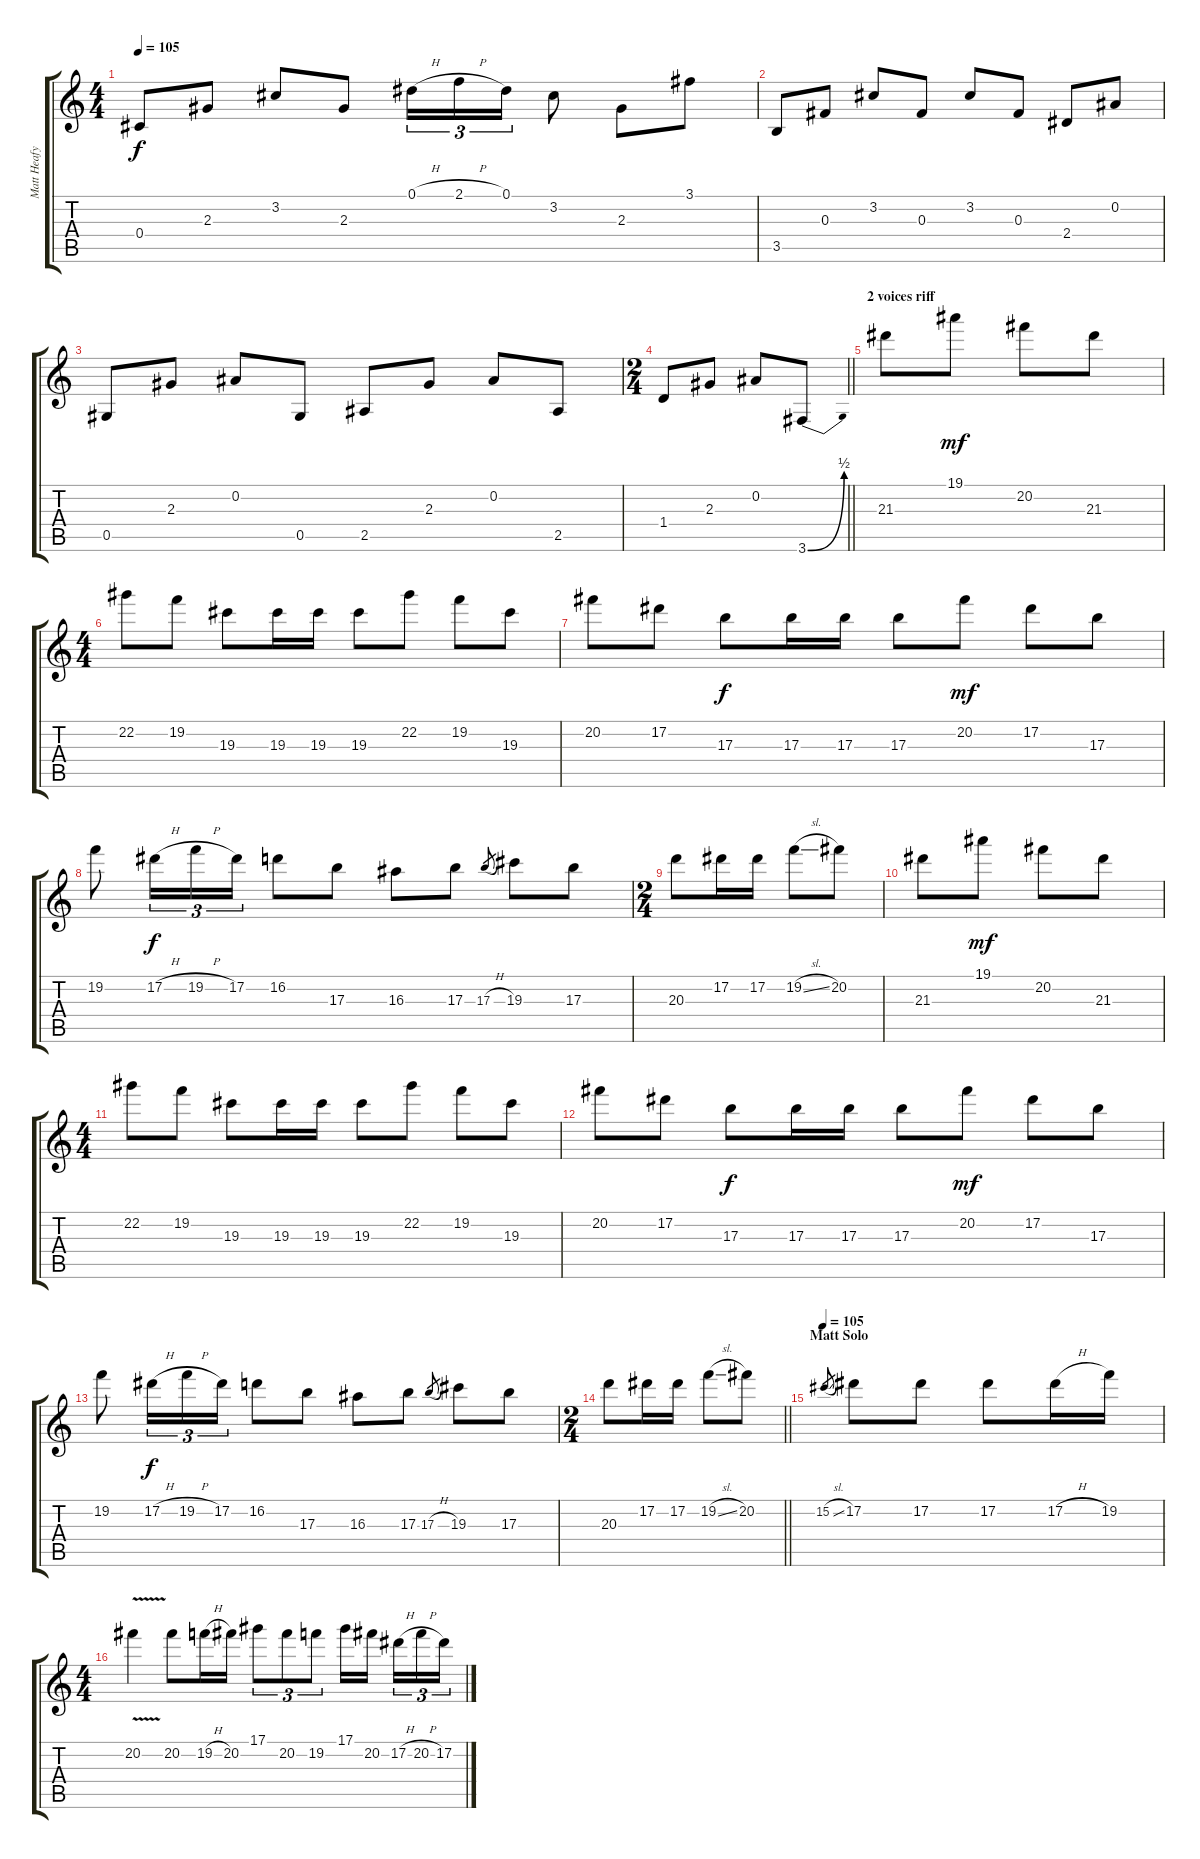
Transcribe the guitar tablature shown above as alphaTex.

\track ("Matt Heafy (Rhythm Guitar)" "Matt Heafy") {instrument overdrivenguitar}
\staff {score tabs}
\tuning (Eb4 Bb3 Gb3 Db3 Ab2 Eb2) {hide}
\ts (4 4)
\tempo 105
\clef g2
\ks c
0.4.8{dy f} 2.3.8 3.2.8 2.3.8 0.1{h}.16{tu (3 2)} 2.1{h}.16{tu (3 2)} 0.1.16{tu (3 2)} 3.2.8 2.3.8 3.1.8 |
3.5.8 0.3.8 3.2.8 0.3.8 3.2.8 0.3.8 2.4.8 0.2.8 |
0.5.8 2.3.8 0.2.8 0.5.8 2.5.8 2.3.8 0.2.8 2.5.8 |
\ts (2 4)
\barLineRight lightlight
1.4.8 2.3.8 0.2.8 3.6{be (bend 0 0 60 2)}.8 |
\section ("" "2 voices riff")
21.3.8{instrument distortionguitar} 19.1.8{dy mf} 20.2.8 21.3.8 |
\ts (4 4)
22.2.8 19.2.8 19.3.8 19.3.16 19.3.16 19.3.8 22.2.8 19.2.8 19.3.8 |
20.2.8 17.2.8 17.3.8{dy f} 17.3.16 17.3.16 17.3.8 20.2.8{dy mf} 17.2.8 17.3.8 |
19.2.8 17.2{h}.16{tu (3 2) dy f} 19.2{h}.16{tu (3 2)} 17.2.16{tu (3 2)} 16.2.8 17.3.8 16.3.8 17.3.8 17.3{h}.8{gr} 19.3.8 17.3.8 |
\ts (2 4)
20.3.8 17.2.16 17.2.16 19.2{sl}.8 20.2.8 |
21.3.8 19.1.8{dy mf} 20.2.8 21.3.8 |
\ts (4 4)
22.2.8 19.2.8 19.3.8 19.3.16 19.3.16 19.3.8 22.2.8 19.2.8 19.3.8 |
20.2.8 17.2.8 17.3.8{dy f} 17.3.16 17.3.16 17.3.8 20.2.8{dy mf} 17.2.8 17.3.8 |
19.2.8 17.2{h}.16{tu (3 2) dy f} 19.2{h}.16{tu (3 2)} 17.2.16{tu (3 2)} 16.2.8 17.3.8 16.3.8 17.3.8 17.3{h}.8{gr} 19.3.8 17.3.8 |
\ts (2 4)
\barLineRight lightlight
20.3.8 17.2.16 17.2.16 19.2{sl}.8 20.2.8 |
\section ("" "Matt Solo")
\tempo 105
15.2{sl}.8{gr} 17.2.8 17.2.8 17.2.8 17.2{h}.16 19.2.16 |
\ts (4 4)
20.2{v}.4 20.2.8 19.2{h}.16 20.2.16 17.1.8{tu (3 2)} 20.2.8{tu (3 2)} 19.2.8{tu (3 2)} 17.1.16 20.2.16{beam splitsecondary} 17.2{h}.16{tu (3 2)} 20.2{h}.16{tu (3 2)} 17.2{ss}.16{tu (3 2)}
